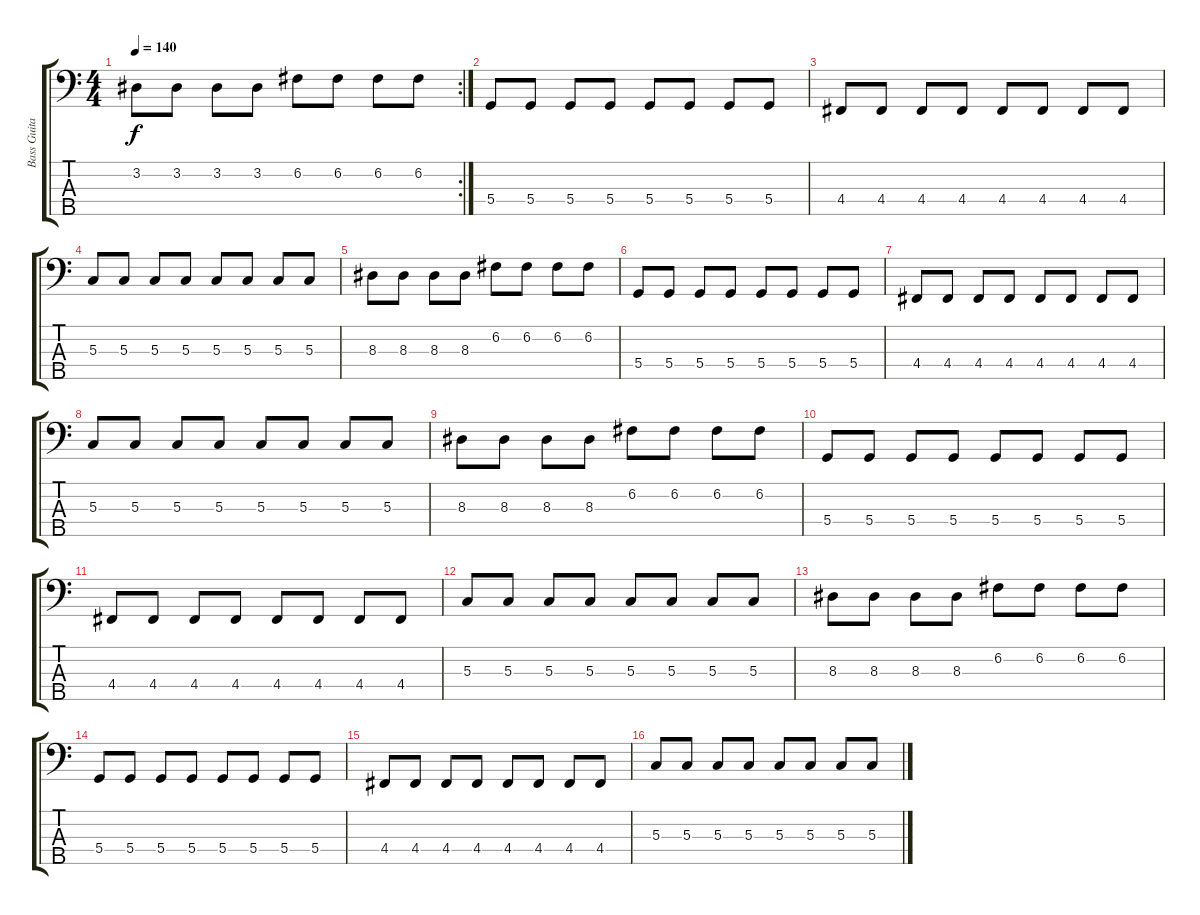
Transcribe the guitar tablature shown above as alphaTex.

\track ("Bass Guitar" "Bass Guita") {instrument electricbasspick}
\staff {score tabs}
\tuning (F2 C2 G1 D1 A0) {hide}
\rc 2
\ts (4 4)
\tempo 140
\clef f4
\ks c
3.2.8{dy f} 3.2.8 3.2.8 3.2.8 6.2.8 6.2.8 6.2.8 6.2.8 |
5.4.8 5.4.8 5.4.8 5.4.8 5.4.8 5.4.8 5.4.8 5.4.8 |
4.4.8 4.4.8 4.4.8 4.4.8 4.4.8 4.4.8 4.4.8 4.4.8 |
5.3.8 5.3.8 5.3.8 5.3.8 5.3.8 5.3.8 5.3.8 5.3.8 |
8.3.8 8.3.8 8.3.8 8.3.8 6.2.8 6.2.8 6.2.8 6.2.8 |
5.4.8 5.4.8 5.4.8 5.4.8 5.4.8 5.4.8 5.4.8 5.4.8 |
4.4.8 4.4.8 4.4.8 4.4.8 4.4.8 4.4.8 4.4.8 4.4.8 |
5.3.8 5.3.8 5.3.8 5.3.8 5.3.8 5.3.8 5.3.8 5.3.8 |
8.3.8 8.3.8 8.3.8 8.3.8 6.2.8 6.2.8 6.2.8 6.2.8 |
5.4.8 5.4.8 5.4.8 5.4.8 5.4.8 5.4.8 5.4.8 5.4.8 |
4.4.8 4.4.8 4.4.8 4.4.8 4.4.8 4.4.8 4.4.8 4.4.8 |
5.3.8 5.3.8 5.3.8 5.3.8 5.3.8 5.3.8 5.3.8 5.3.8 |
8.3.8 8.3.8 8.3.8 8.3.8 6.2.8 6.2.8 6.2.8 6.2.8 |
5.4.8 5.4.8 5.4.8 5.4.8 5.4.8 5.4.8 5.4.8 5.4.8 |
4.4.8 4.4.8 4.4.8 4.4.8 4.4.8 4.4.8 4.4.8 4.4.8 |
5.3.8 5.3.8 5.3.8 5.3.8 5.3.8 5.3.8 5.3.8 5.3.8
